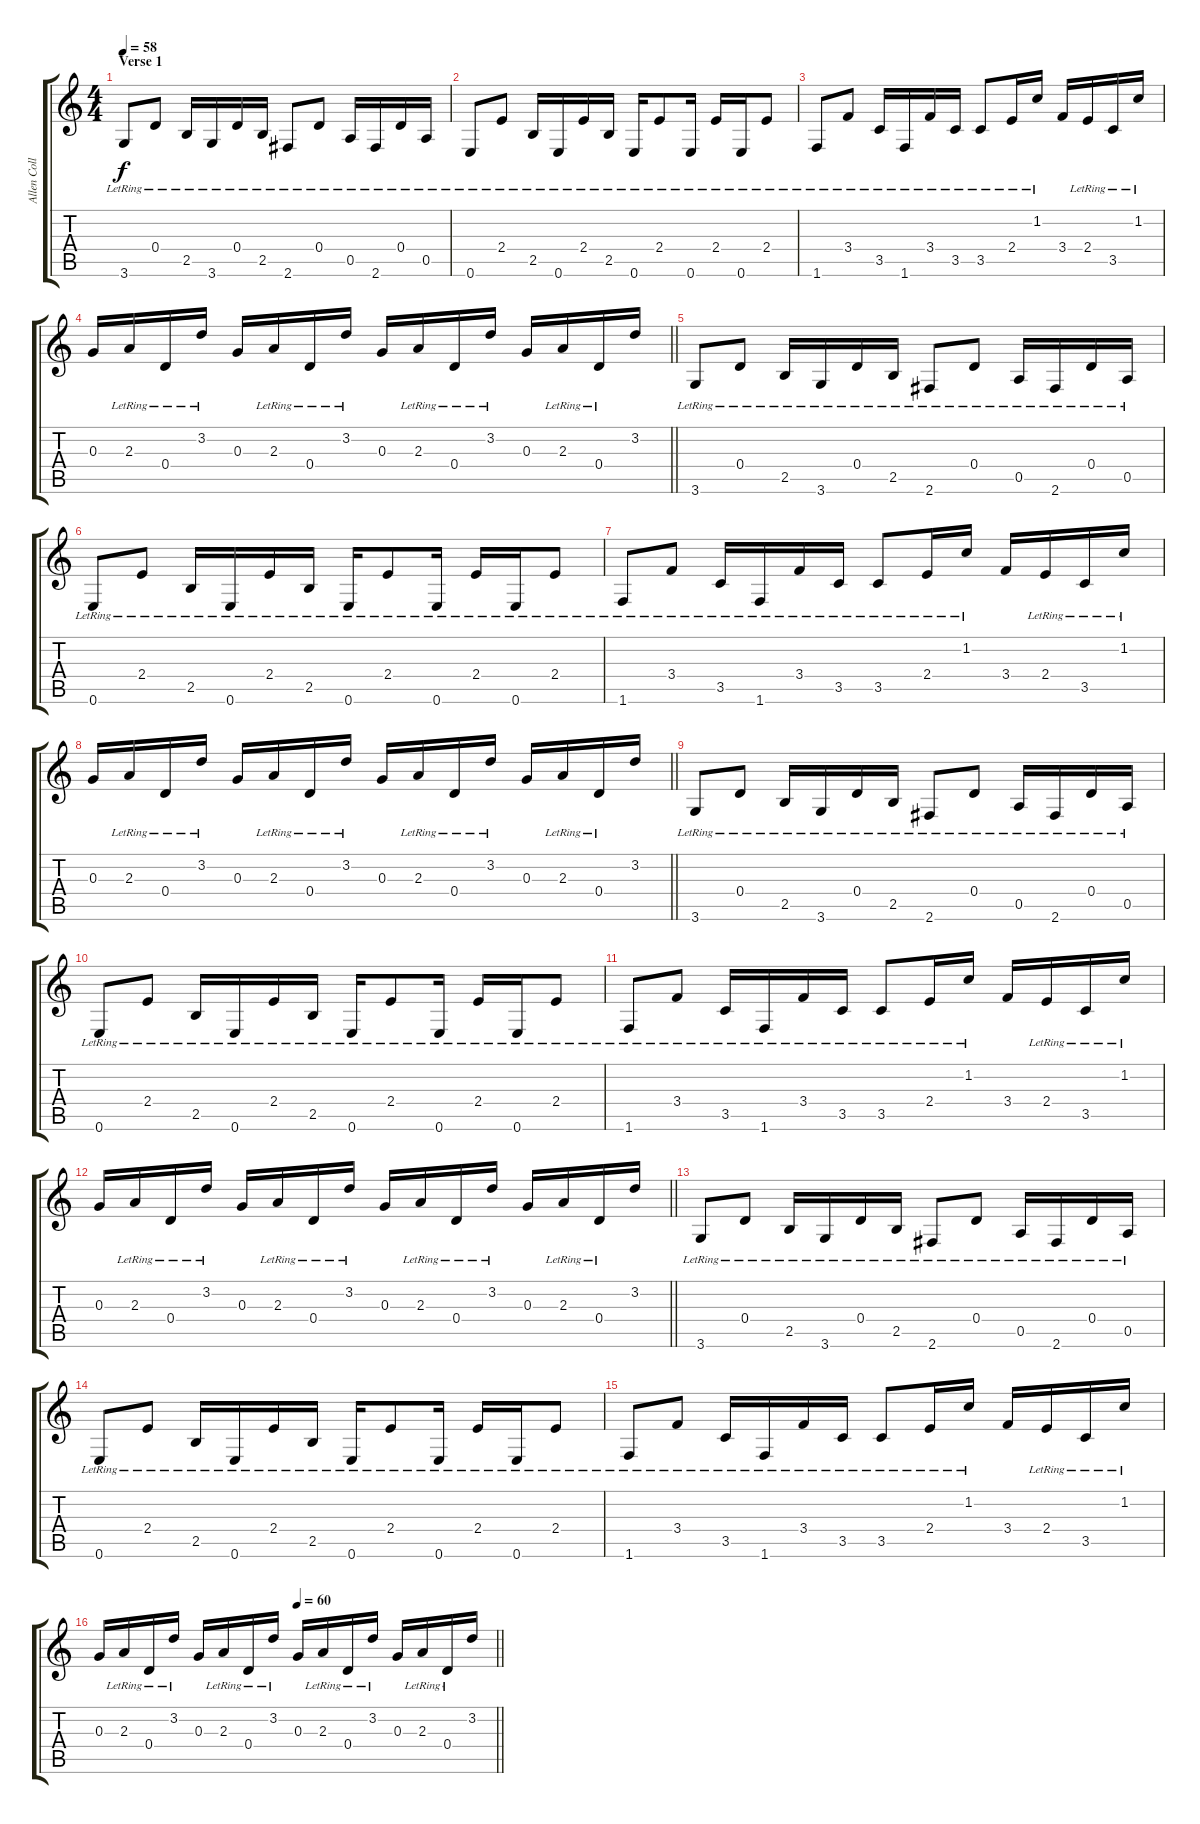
\track ("Allen Collins (rhythm/solo guitar)" "Allen Coll") {instrument electricguitarjazz}
\staff {score tabs}
\tuning (E4 B3 G3 D3 A2 E2) {hide}
\ts (4 4)
\section ("" "Verse 1")
\tempo 58
\clef g2
\ks c
3.6{lr}.8{dy f} 0.4{lr}.8 2.5{lr}.16 3.6{lr}.16 0.4{lr}.16 2.5{lr}.16 2.6{lr}.8 0.4{lr}.8 0.5{lr}.16 2.6{lr}.16 0.4{lr}.16 0.5{lr}.16 |
0.6{lr}.8 2.4{lr}.8 2.5{lr}.16 0.6{lr}.16 2.4{lr}.16 2.5{lr}.16 0.6{lr}.16 2.4{lr}.8 0.6{lr}.16 2.4{lr}.16 0.6{lr}.16 2.4{lr}.8 |
1.6{lr}.8 3.4{lr}.8 3.5{lr}.16 1.6{lr}.16 3.4{lr}.16 3.5{lr}.16 3.5{lr}.8 2.4{lr}.16 1.2{lr}.16 3.4.16 2.4{lr}.16 3.5{lr}.16 1.2{lr}.16 |
\barLineRight lightlight
0.3.16 2.3{lr}.16 0.4{lr}.16 3.2{lr}.16 0.3.16 2.3{lr}.16 0.4{lr}.16 3.2{lr}.16 0.3.16 2.3{lr}.16 0.4{lr}.16 3.2{lr}.16 0.3.16 2.3{lr}.16 0.4{lr}.16 3.2.16 |
3.6{lr}.8 0.4{lr}.8 2.5{lr}.16 3.6{lr}.16 0.4{lr}.16 2.5{lr}.16 2.6{lr}.8 0.4{lr}.8 0.5{lr}.16 2.6{lr}.16 0.4{lr}.16 0.5{lr}.16 |
0.6{lr}.8 2.4{lr}.8 2.5{lr}.16 0.6{lr}.16 2.4{lr}.16 2.5{lr}.16 0.6{lr}.16 2.4{lr}.8 0.6{lr}.16 2.4{lr}.16 0.6{lr}.16 2.4{lr}.8 |
1.6{lr}.8 3.4{lr}.8 3.5{lr}.16 1.6{lr}.16 3.4{lr}.16 3.5{lr}.16 3.5{lr}.8 2.4{lr}.16 1.2{lr}.16 3.4.16 2.4{lr}.16 3.5{lr}.16 1.2{lr}.16 |
\barLineRight lightlight
0.3.16 2.3{lr}.16 0.4{lr}.16 3.2{lr}.16 0.3.16 2.3{lr}.16 0.4{lr}.16 3.2{lr}.16 0.3.16 2.3{lr}.16 0.4{lr}.16 3.2{lr}.16 0.3.16 2.3{lr}.16 0.4{lr}.16 3.2.16 |
3.6{lr}.8 0.4{lr}.8 2.5{lr}.16 3.6{lr}.16 0.4{lr}.16 2.5{lr}.16 2.6{lr}.8 0.4{lr}.8 0.5{lr}.16 2.6{lr}.16 0.4{lr}.16 0.5{lr}.16 |
0.6{lr}.8 2.4{lr}.8 2.5{lr}.16 0.6{lr}.16 2.4{lr}.16 2.5{lr}.16 0.6{lr}.16 2.4{lr}.8 0.6{lr}.16 2.4{lr}.16 0.6{lr}.16 2.4{lr}.8 |
1.6{lr}.8 3.4{lr}.8 3.5{lr}.16 1.6{lr}.16 3.4{lr}.16 3.5{lr}.16 3.5{lr}.8 2.4{lr}.16 1.2{lr}.16 3.4.16 2.4{lr}.16 3.5{lr}.16 1.2{lr}.16 |
\barLineRight lightlight
0.3.16 2.3{lr}.16 0.4{lr}.16 3.2{lr}.16 0.3.16 2.3{lr}.16 0.4{lr}.16 3.2{lr}.16 0.3.16 2.3{lr}.16 0.4{lr}.16 3.2{lr}.16 0.3.16 2.3{lr}.16 0.4{lr}.16 3.2.16 |
3.6{lr}.8 0.4{lr}.8 2.5{lr}.16 3.6{lr}.16 0.4{lr}.16 2.5{lr}.16 2.6{lr}.8 0.4{lr}.8 0.5{lr}.16 2.6{lr}.16 0.4{lr}.16 0.5{lr}.16 |
0.6{lr}.8 2.4{lr}.8 2.5{lr}.16 0.6{lr}.16 2.4{lr}.16 2.5{lr}.16 0.6{lr}.16 2.4{lr}.8 0.6{lr}.16 2.4{lr}.16 0.6{lr}.16 2.4{lr}.8 |
1.6{lr}.8 3.4{lr}.8 3.5{lr}.16 1.6{lr}.16 3.4{lr}.16 3.5{lr}.16 3.5{lr}.8 2.4{lr}.16 1.2{lr}.16 3.4.16 2.4{lr}.16 3.5{lr}.16 1.2{lr}.16 |
\tempo (60 0.5)
\barLineRight lightlight
0.3.16 2.3{lr}.16 0.4{lr}.16 3.2{lr}.16 0.3.16 2.3{lr}.16 0.4{lr}.16 3.2{lr}.16 0.3.16 2.3{lr}.16 0.4{lr}.16 3.2{lr}.16 0.3.16 2.3{lr}.16 0.4{lr}.16 3.2.16
